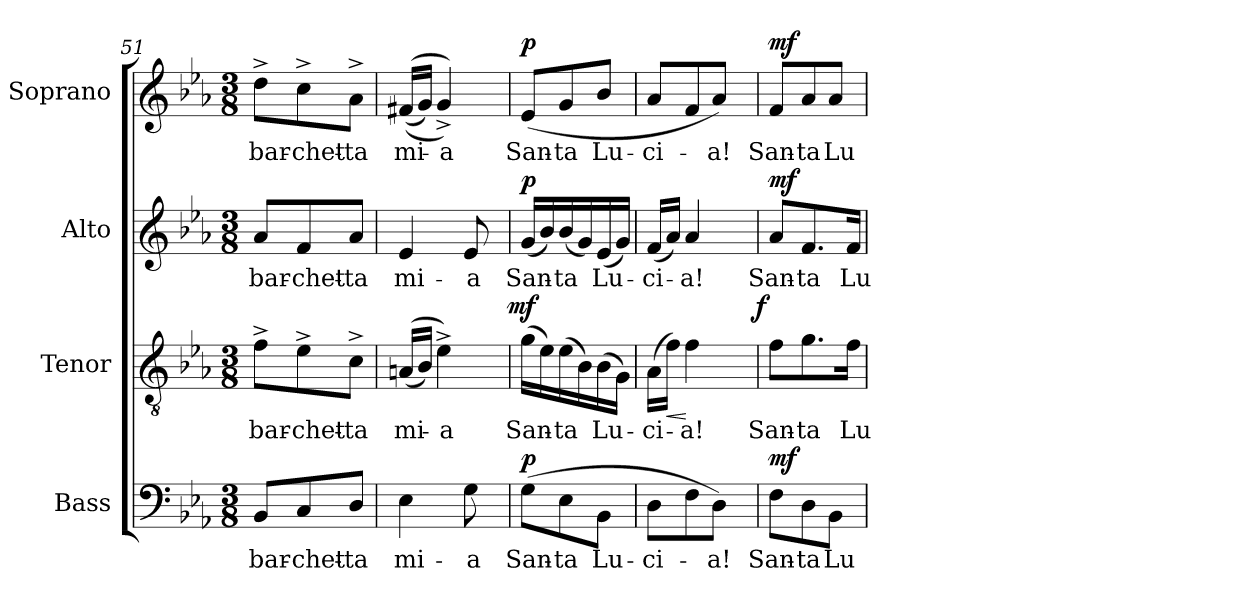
**kern	**text	**dynam	**kern	**text	**dynam	**kern	**text	**dynam	**kern	**text	**dynam
*part4	*part4	*part4	*part3	*part3	*part3	*part2	*part2	*part2	*part1	*part1	*part1
*staff4	*staff4	*staff4	*staff3	*staff3	*staff3	*staff2	*staff2	*staff2	*staff1	*staff1	*staff1
*I"Bass	*	*	*I"Tenor	*	*	*I"Alto	*	*	*I"Soprano	*	*
*I'B.	*	*	*I'T.	*	*	*I'A.	*	*	*I'S.	*	*
*clefF4	*	*	*clefGv2	*	*	*clefG2	*	*	*clefG2	*	*
*	*	*	*ITrd7c12	*	*	*	*	*	*	*	*
*k[b-e-a-]	*	*	*k[b-e-a-]	*	*	*k[b-e-a-]	*	*	*k[b-e-a-]	*	*
*E-:	*	*	*E-:	*	*	*E-:	*	*	*E-:	*	*
*M3/8	*	*	*M3/8	*	*	*M3/8	*	*	*M3/8	*	*
=51	=51	=51	=51	=51	=51	=51	=51	=51	=51	=51	=51
!	!LO:LY:b:color=#000000	!	!	!	!	!	!	!	!	!	!
!	!	!	!	!LO:LY:b:color=#000000	!	!	!	!	!	!	!
!	!	!	!	!	!	!	!LO:LY:b:color=#000000	!	!	!	!
!	!	!	!	!	!	!	!	!	!	!LO:LY:b:color=#000000	!
8BB-i/L	bar-	.	8F^i\L	bar-	.	8a-i/L	bar-	.	8dd^i\L	bar-	.
!	!LO:LY:b:color=#000000	!	!	!	!	!	!	!	!	!	!
!	!	!	!	!LO:LY:b:color=#000000	!	!	!	!	!	!	!
!	!	!	!	!	!	!	!LO:LY:b:color=#000000	!	!	!	!
!	!	!	!	!	!	!	!	!	!	!LO:LY:b:color=#000000	!
8Ci/	-chet-	.	8E-^i\	-chet-	.	8fi/	-chet-	.	8cc^i\	-chet-	.
!	!LO:LY:b:color=#000000	!	!	!	!	!	!	!	!	!	!
!	!	!	!	!LO:LY:b:color=#000000	!	!	!	!	!	!	!
!	!	!	!	!	!	!	!LO:LY:b:color=#000000	!	!	!	!
!	!	!	!	!	!	!	!	!	!	!LO:LY:b:color=#000000	!
8Di/J	-ta	.	8C^i\J	-ta	.	8a-i/J	-ta	.	8a-^i\J	-ta	.
=52	=52	=52	=52	=52	=52	=52	=52	=52	=52	=52	=52
!	!LO:LY:b:color=#000000	!	!	!	!	!	!	!	!	!	!
!	!	!	!	!LO:LY:b:color=#000000	!	!	!	!	!	!	!
!	!	!	!	!	!	!	!LO:LY:b:color=#000000	!	!	!	!
!	!	!	!	!	!	!	!	!	!	!LO:LY:b:color=#000000	!
*	*	*	*^	*	*	*	*	*	*	*	*
4E-i\	mi-	.	((16AAni/LL	4ryy	mi-	.	4e-i/	mi-	.	(((16f#Xi/LL	mi-	.
.	.	.	16BB-i/JJ)	.	.	.	.	.	.	16gi/JJ)	.	.
!	!	!	!	!	!LO:LY:b:color=#000000	!	!	!	!	!	!	!
!	!	!	!	!	!	!	!	!	!	!	!LO:LY:b:color=#000000	!
.	.	.	4E-^i\)	.	-a	.	.	.	.	4g^i/))	-a	.
!	!LO:LY:b:color=#000000	!	!	!	!	!	!	!	!	!	!	!
!	!	!	!	!	!	!	!	!LO:LY:b:color=#000000	!	!	!	!
8Gi\	-a	.	.	16ryy	.	.	8e-i/	-a	.	.	.	.
.	.	.	.	32ryy	.	.	.	.	.	.	.	.
.	.	.	.	64ryy	.	.	.	.	.	.	.	.
.	.	.	.	128...ryy	.	.	.	.	.	.	.	.
.	.	.	.	1024ryy	.	mf	.	.	.	.	.	.
*	*	*	*v	*v	*	*	*	*	*	*	*	*
=53	=53	=53	=53	=53	=53	=53	=53	=53	=53	=53	=53
*	*	*	*^	*	*	*	*	*	*	*	*
!	!LO:LY:b:color=#000000	!	!	!	!	!	!	!	!	!	!	!
*	*	*	*v	*v	*	*	*	*	*	*	*	*
*	*	*	*^	*	*	*	*	*	*	*	*
!	!	!	!	!	!LO:LY:b:color=#000000	!	!	!	!	!	!	!
*	*	*	*v	*v	*	*	*	*	*	*	*	*
*	*	*	*^	*	*	*	*	*	*	*	*
!	!	!	!	!	!	!	!	!LO:LY:b:color=#000000	!	!	!	!
*	*	*	*v	*v	*	*	*	*	*	*	*	*
*	*	*	*^	*	*	*	*	*	*	*	*
!	!	!	!	!	!	!	!	!	!	!	!LO:LY:b:color=#000000	!
*	*	*	*v	*v	*	*	*	*	*	*	*	*
(8Gi\L	San-	p	(16Gi\LL	San-	.	(16gi/LL	San-	p	(8e-i/L	San-	p
.	.	.	16E-i\)	.	.	16b-i/)	.	.	.	.	.
!	!LO:LY:b:color=#000000	!	!	!	!	!	!	!	!	!	!
!	!	!	!	!LO:LY:b:color=#000000	!	!	!	!	!	!	!
!	!	!	!	!	!	!	!LO:LY:b:color=#000000	!	!	!	!
!	!	!	!	!	!	!	!	!	!	!LO:LY:b:color=#000000	!
8E-i\	-ta	.	(16E-i\	-ta	.	(16b-i/	-ta	.	8gi/	-ta	.
.	.	.	16BB-i\)	.	.	16gi/)	.	.	.	.	.
!	!LO:LY:b:color=#000000	!	!	!	!	!	!	!	!	!	!
!	!	!	!	!LO:LY:b:color=#000000	!	!	!	!	!	!	!
!	!	!	!	!	!	!	!LO:LY:b:color=#000000	!	!	!	!
!	!	!	!	!	!	!	!	!	!	!LO:LY:b:color=#000000	!
8BB-i\J	Lu-	.	(16BB-i\	Lu-	.	(16e-i/	Lu-	.	8b-i/J	Lu-	.
.	.	.	16GGi\JJ)	.	.	16gi/JJ)	.	.	.	.	.
=54	=54	=54	=54	=54	=54	=54	=54	=54	=54	=54	=54
!	!LO:LY:b:color=#000000	!	!	!	!	!	!	!	!	!	!
!	!	!	!	!LO:LY:b:color=#000000	!	!	!	!	!	!	!
!	!	!	!	!	!	!	!LO:LY:b:color=#000000	!	!	!	!
!	!	!	!	!	!	!	!	!	!	!LO:LY:b:color=#000000	!
*	*	*	*^	*	*	*	*	*	*	*	*
8Di\L	-ci-	.	(16AA-i\LL	4ryy	-ci-	.	(16fi/LL	-ci-	.	8a-i/L	-ci-	.
!	!	!	!	!	!	!LO:HP:b	!	!	!	!	!	!
.	.	.	16Fi\JJ)	.	.	<	16a-i/JJ)	.	.	.	.	.
!	!	!	!	!	!LO:LY:b:color=#000000	!	!	!	!	!	!	!
!	!	!	!	!	!	!	!	!LO:LY:b:color=#000000	!	!	!	!
8Fi\	.	.	4Fi\	.	-a!	[	4a-i/	-a!	.	8fi/	.	.
!	!LO:LY:b:color=#000000	!	!	!	!	!	!	!	!	!	!	!
!	!	!	!	!	!	!	!	!	!	!	!LO:LY:b:color=#000000	!
8Di\J)	-a!	.	.	16ryy	.	.	.	.	.	8a-i/J)	-a!	.
.	.	.	.	32ryy	.	.	.	.	.	.	.	.
.	.	.	.	64ryy	.	.	.	.	.	.	.	.
.	.	.	.	128...ryy	.	.	.	.	.	.	.	.
.	.	.	.	1024ryy	.	f	.	.	.	.	.	.
*	*	*	*v	*v	*	*	*	*	*	*	*	*
=55	=55	=55	=55	=55	=55	=55	=55	=55	=55	=55	=55
*	*	*	*^	*	*	*	*	*	*	*	*
!	!LO:LY:b:color=#000000	!	!	!	!	!	!	!	!	!	!	!
*	*	*	*v	*v	*	*	*	*	*	*	*	*
*	*	*	*^	*	*	*	*	*	*	*	*
!	!	!	!	!	!LO:LY:b:color=#000000	!	!	!	!	!	!	!
*	*	*	*v	*v	*	*	*	*	*	*	*	*
*	*	*	*^	*	*	*	*	*	*	*	*
!	!	!	!	!	!	!	!	!LO:LY:b:color=#000000	!	!	!	!
*	*	*	*v	*v	*	*	*	*	*	*	*	*
*	*	*	*^	*	*	*	*	*	*	*	*
!	!	!	!	!	!	!	!	!	!	!	!LO:LY:b:color=#000000	!
*	*	*	*v	*v	*	*	*	*	*	*	*	*
8Fi\L	San-	mf	8Fi\L	San-	.	8a-i/L	San-	mf	8fi/L	San-	mf
!	!LO:LY:b:color=#000000	!	!	!	!	!	!	!	!	!	!
!	!	!	!	!LO:LY:b:color=#000000	!	!	!	!	!	!	!
!	!	!	!	!	!	!	!LO:LY:b:color=#000000	!	!	!	!
!	!	!	!	!	!	!	!	!	!	!LO:LY:b:color=#000000	!
8Di\	-ta	.	8.Gi\	-ta	.	8.fi/	-ta	.	8a-i/	-ta	.
!	!LO:LY:b:color=#000000	!	!	!	!	!	!	!	!	!	!
!	!	!	!	!	!	!	!	!	!	!LO:LY:b:color=#000000	!
8BB-i\J	Lu-	.	.	.	.	.	.	.	8a-i/J	Lu-	.
!	!	!	!	!LO:LY:b:color=#000000	!	!	!	!	!	!	!
!	!	!	!	!	!	!	!LO:LY:b:color=#000000	!	!	!	!
.	.	.	16Fi\Jk	Lu-	.	16fi/Jk	Lu-	.	.	.	.
=	=	=	=	=	=	=	=	=	=	=	=
*-	*-	*-	*-	*-	*-	*-	*-	*-	*-	*-	*-
